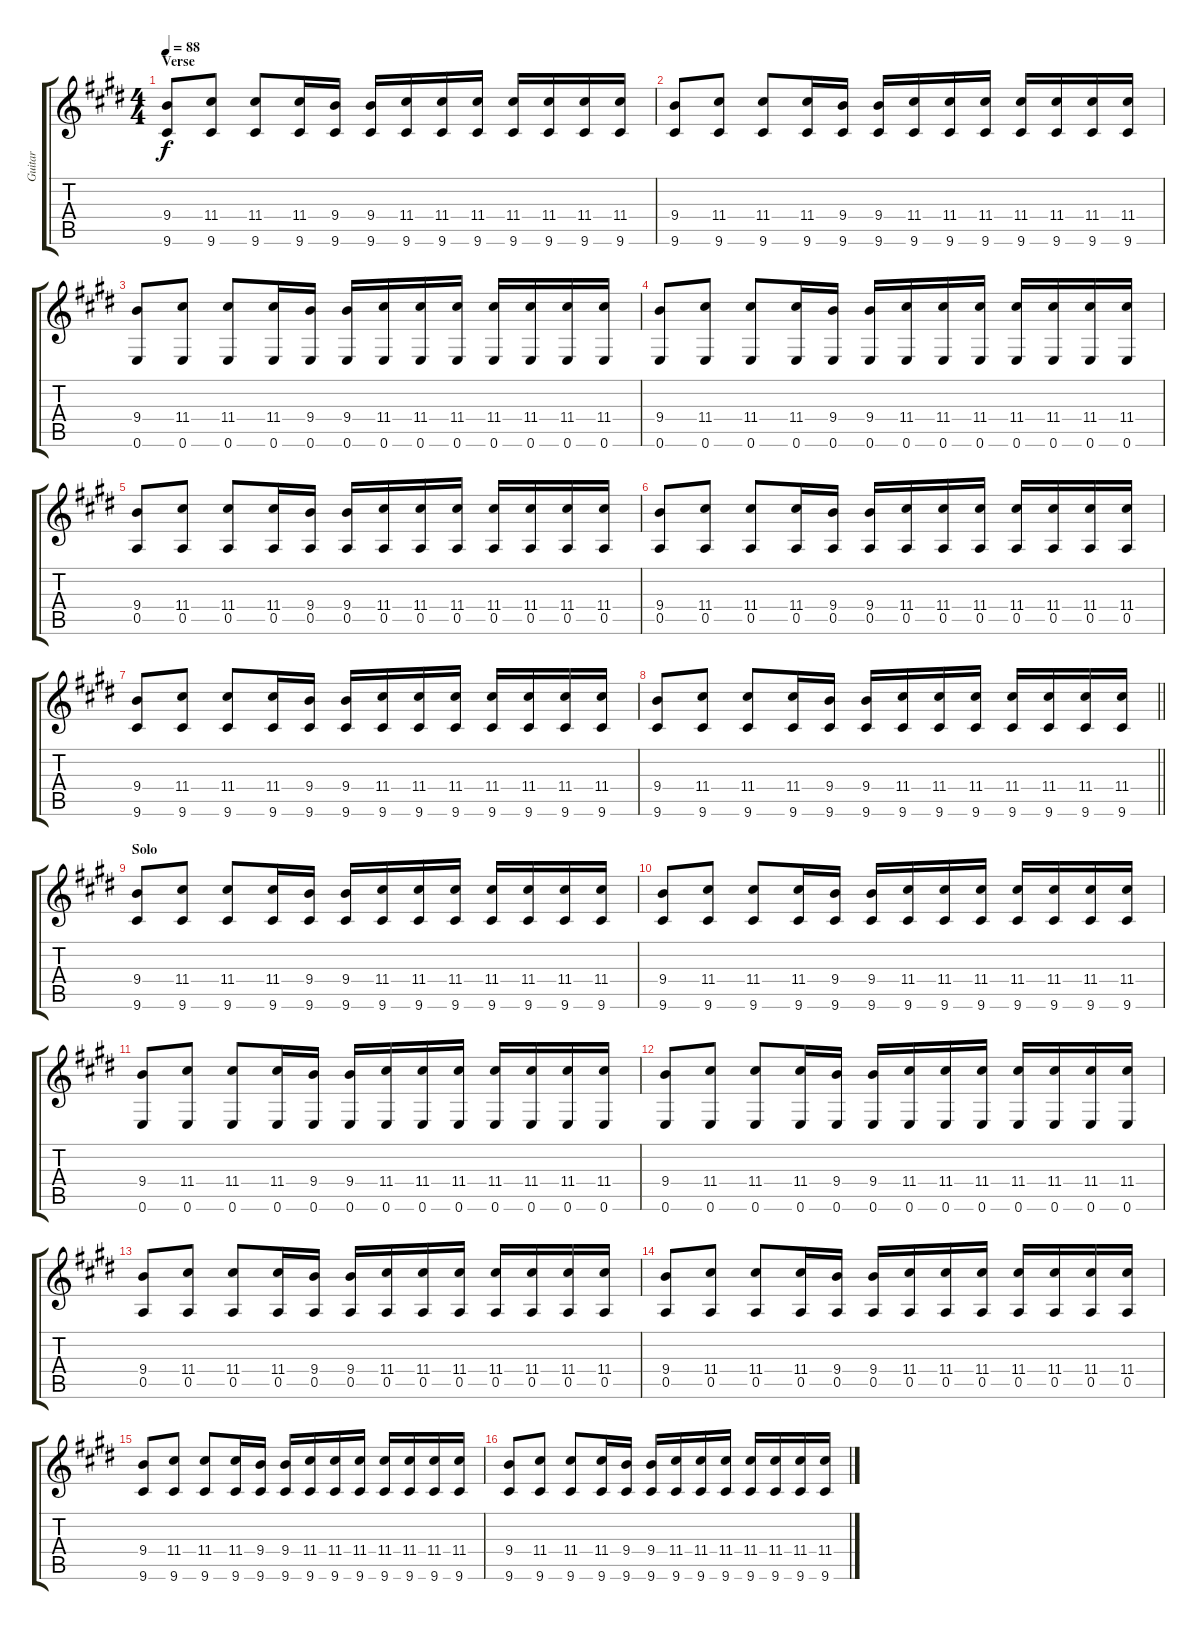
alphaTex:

\track ("Guitar" "Guitar") {instrument distortionguitar}
\staff {score tabs}
\tuning (E4 B3 G3 D3 A2 E2) {hide}
\ts (4 4)
\section ("" "Verse")
\tempo 88
\clef g2
\ks e
(9.4 9.6).8{dy f} (11.4 9.6).8 (11.4 9.6).8 (11.4 9.6).16 (9.4 9.6).16 (9.4 9.6).16 (11.4 9.6).16 (11.4 9.6).16 (11.4 9.6).16 (11.4 9.6).16 (11.4 9.6).16 (11.4 9.6).16 (11.4 9.6).16 |
(9.4 9.6).8 (11.4 9.6).8 (11.4 9.6).8 (11.4 9.6).16 (9.4 9.6).16 (9.4 9.6).16 (11.4 9.6).16 (11.4 9.6).16 (11.4 9.6).16 (11.4 9.6).16 (11.4 9.6).16 (11.4 9.6).16 (11.4 9.6).16 |
(9.4 0.6).8 (11.4 0.6).8 (11.4 0.6).8 (11.4 0.6).16 (9.4 0.6).16 (9.4 0.6).16 (11.4 0.6).16 (11.4 0.6).16 (11.4 0.6).16 (11.4 0.6).16 (11.4 0.6).16 (11.4 0.6).16 (11.4 0.6).16 |
(9.4 0.6).8 (11.4 0.6).8 (11.4 0.6).8 (11.4 0.6).16 (9.4 0.6).16 (9.4 0.6).16 (11.4 0.6).16 (11.4 0.6).16 (11.4 0.6).16 (11.4 0.6).16 (11.4 0.6).16 (11.4 0.6).16 (11.4 0.6).16 |
(9.4 0.5).8 (11.4 0.5).8 (11.4 0.5).8 (11.4 0.5).16 (9.4 0.5).16 (9.4 0.5).16 (11.4 0.5).16 (11.4 0.5).16 (11.4 0.5).16 (11.4 0.5).16 (11.4 0.5).16 (11.4 0.5).16 (11.4 0.5).16 |
(9.4 0.5).8 (11.4 0.5).8 (11.4 0.5).8 (11.4 0.5).16 (9.4 0.5).16 (9.4 0.5).16 (11.4 0.5).16 (11.4 0.5).16 (11.4 0.5).16 (11.4 0.5).16 (11.4 0.5).16 (11.4 0.5).16 (11.4 0.5).16 |
(9.4 9.6).8 (11.4 9.6).8 (11.4 9.6).8 (11.4 9.6).16 (9.4 9.6).16 (9.4 9.6).16 (11.4 9.6).16 (11.4 9.6).16 (11.4 9.6).16 (11.4 9.6).16 (11.4 9.6).16 (11.4 9.6).16 (11.4 9.6).16 |
\barLineRight lightlight
(9.4 9.6).8 (11.4 9.6).8 (11.4 9.6).8 (11.4 9.6).16 (9.4 9.6).16 (9.4 9.6).16 (11.4 9.6).16 (11.4 9.6).16 (11.4 9.6).16 (11.4 9.6).16 (11.4 9.6).16 (11.4 9.6).16 (11.4 9.6).16 |
\section ("" "Solo")
(9.4 9.6).8 (11.4 9.6).8 (11.4 9.6).8 (11.4 9.6).16 (9.4 9.6).16 (9.4 9.6).16 (11.4 9.6).16 (11.4 9.6).16 (11.4 9.6).16 (11.4 9.6).16 (11.4 9.6).16 (11.4 9.6).16 (11.4 9.6).16 |
(9.4 9.6).8 (11.4 9.6).8 (11.4 9.6).8 (11.4 9.6).16 (9.4 9.6).16 (9.4 9.6).16 (11.4 9.6).16 (11.4 9.6).16 (11.4 9.6).16 (11.4 9.6).16 (11.4 9.6).16 (11.4 9.6).16 (11.4 9.6).16 |
(9.4 0.6).8 (11.4 0.6).8 (11.4 0.6).8 (11.4 0.6).16 (9.4 0.6).16 (9.4 0.6).16 (11.4 0.6).16 (11.4 0.6).16 (11.4 0.6).16 (11.4 0.6).16 (11.4 0.6).16 (11.4 0.6).16 (11.4 0.6).16 |
(9.4 0.6).8 (11.4 0.6).8 (11.4 0.6).8 (11.4 0.6).16 (9.4 0.6).16 (9.4 0.6).16 (11.4 0.6).16 (11.4 0.6).16 (11.4 0.6).16 (11.4 0.6).16 (11.4 0.6).16 (11.4 0.6).16 (11.4 0.6).16 |
(9.4 0.5).8 (11.4 0.5).8 (11.4 0.5).8 (11.4 0.5).16 (9.4 0.5).16 (9.4 0.5).16 (11.4 0.5).16 (11.4 0.5).16 (11.4 0.5).16 (11.4 0.5).16 (11.4 0.5).16 (11.4 0.5).16 (11.4 0.5).16 |
(9.4 0.5).8 (11.4 0.5).8 (11.4 0.5).8 (11.4 0.5).16 (9.4 0.5).16 (9.4 0.5).16 (11.4 0.5).16 (11.4 0.5).16 (11.4 0.5).16 (11.4 0.5).16 (11.4 0.5).16 (11.4 0.5).16 (11.4 0.5).16 |
(9.4 9.6).8 (11.4 9.6).8 (11.4 9.6).8 (11.4 9.6).16 (9.4 9.6).16 (9.4 9.6).16 (11.4 9.6).16 (11.4 9.6).16 (11.4 9.6).16 (11.4 9.6).16 (11.4 9.6).16 (11.4 9.6).16 (11.4 9.6).16 |
(9.4 9.6).8 (11.4 9.6).8 (11.4 9.6).8 (11.4 9.6).16 (9.4 9.6).16 (9.4 9.6).16 (11.4 9.6).16 (11.4 9.6).16 (11.4 9.6).16 (11.4 9.6).16 (11.4 9.6).16 (11.4 9.6).16 (11.4 9.6).16
